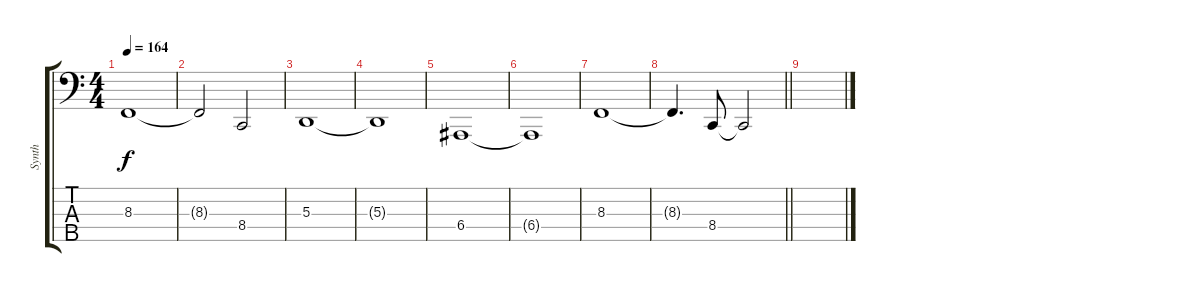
\track ("Synth" "Synth") {instrument synthstrings1}
\staff {score tabs}
\tuning (G2 D2 A1 E1 B0) {hide}
\ts (4 4)
\tempo 164
\clef f4
\ks c
8.3.1{dy f} |
8.3{t}.2 8.4.2 |
5.3.1 |
5.3{t}.1 |
6.4.1 |
6.4{t}.1 |
8.3.1 |
\barLineRight lightlight
8.3{t}.4{d} 8.4.8 8.4{t}.2 |
\section ("" "")
